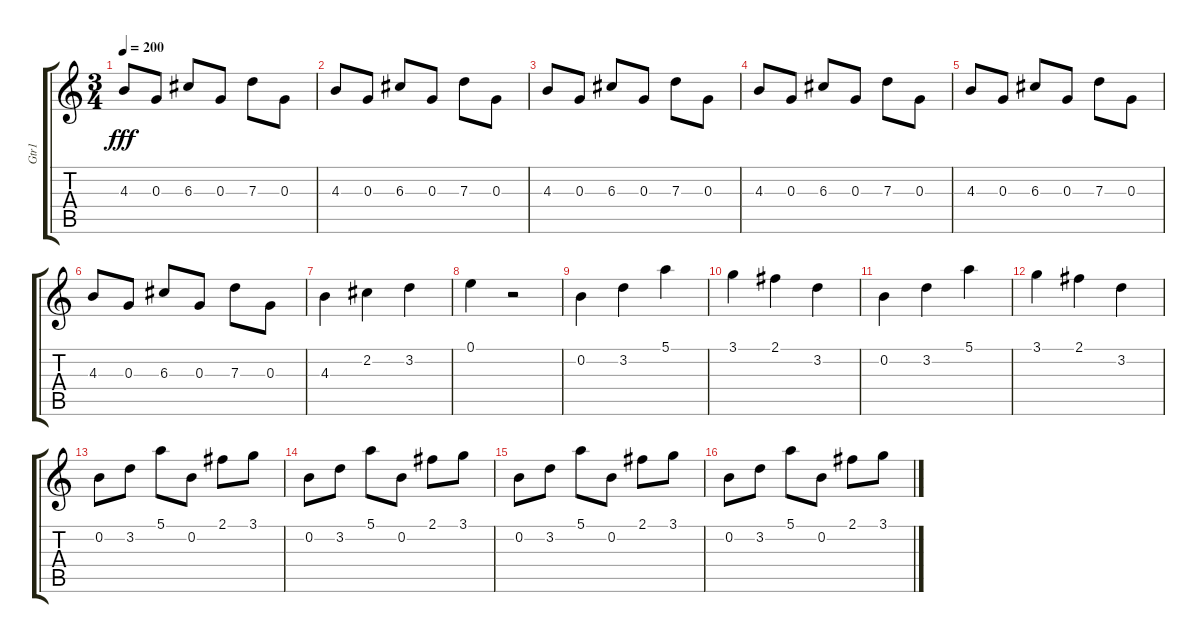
\track ("Gtr1" "Gtr1") {instrument electricguitarjazz}
\staff {score tabs}
\tuning (E4 B3 G3 D3 A2 D2) {hide}
\ts (3 4)
\tempo 200
\clef g2
\ks c
4.3.8{dy fff instrument distortionguitar} 0.3.8 6.3.8 0.3.8 7.3.8 0.3.8 |
4.3.8 0.3.8 6.3.8 0.3.8 7.3.8 0.3.8 |
4.3.8 0.3.8 6.3.8 0.3.8 7.3.8 0.3.8 |
4.3.8 0.3.8 6.3.8 0.3.8 7.3.8 0.3.8 |
4.3.8 0.3.8 6.3.8 0.3.8 7.3.8 0.3.8 |
4.3.8 0.3.8 6.3.8 0.3.8 7.3.8 0.3.8 |
4.3.4 2.2.4 3.2.4 |
0.1.4 r.2 |
0.2.4 3.2.4 5.1.4 |
3.1.4 2.1.4 3.2.4 |
0.2.4 3.2.4 5.1.4 |
3.1.4 2.1.4 3.2.4 |
0.2.8 3.2.8 5.1.8 0.2.8 2.1.8 3.1.8 |
0.2.8 3.2.8 5.1.8 0.2.8 2.1.8 3.1.8 |
0.2.8 3.2.8 5.1.8 0.2.8 2.1.8 3.1.8 |
0.2.8 3.2.8 5.1.8 0.2.8 2.1.8 3.1.8
